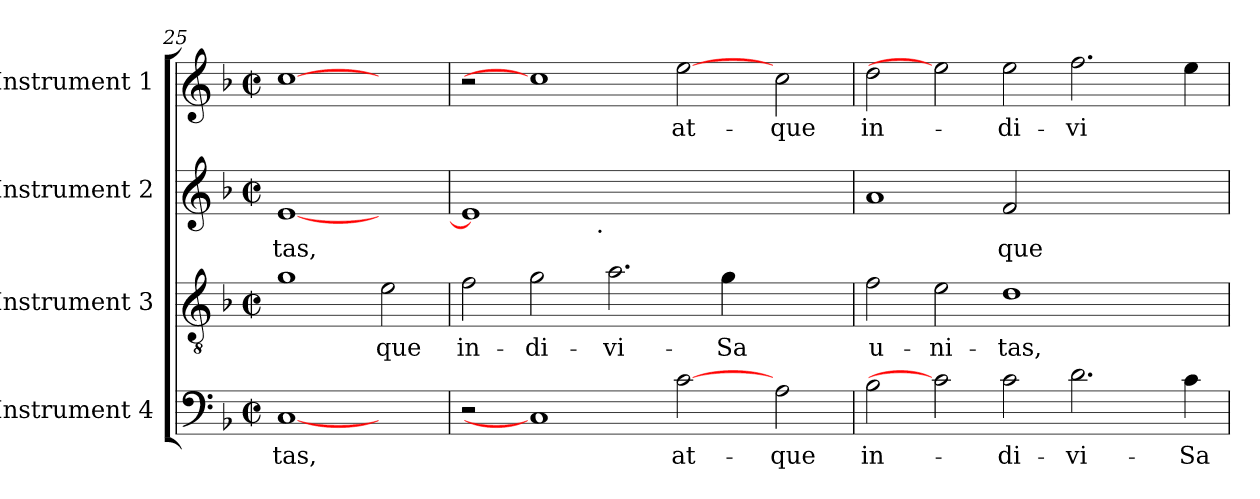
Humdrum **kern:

**kern	**text	**kern	**text	**kern	**text	**kern	**text
*part4	*part4	*part3	*part3	*part2	*part2	*part1	*part1
*staff4	*staff4	*staff3	*staff3	*staff2	*staff2	*staff1	*staff1
*I"Instrument 4	*	*I"Instrument 3	*	*I"Instrument 2	*	*I"Instrument 1	*
*clefF4	*	*clefGv2	*	*clefG2	*	*clefG2	*
*k[b-]	*	*k[b-]	*	*k[b-]	*	*k[b-]	*
*F:	*	*F:	*	*F:	*	*F:	*
*M2/2	*	*M2/2	*	*M2/2	*	*M2/2	*
*met(c|)	*	*met(c|)	*	*met(c|)	*	*met(c|)	*
=25	=25	=25	=25	=25	=25	=25	=25
!	!LO:LY:b:cj	!	!	!	!LO:LY:b:cj	!	!LO:LY:b:cj
[1C	-tas,	1g	.	[1e	-tas,	[1cc	.
!	!	!	!LO:LY:b:cj	!	!	!	!
2ryy	.	2e\	que	2ryy	.	2ryy	.
=26	=26	=26	=26	=26	=26	=26	=26
!	!	!	!LO:LY:b:cj	!	!	!	!
*	*	*	*	*^	*	*	*
2r	.	2f\	in-	1e]	2ryy	.	2r	.
!	!	!	!LO:LY:b:cj	!	!	!	!	!
1C]	.	2g\	-di-	.	4...ryy	.	1cc]	.
!	!	!	!	!	!LO:TX:b:t=.	!	!	!
.	.	.	.	.	1ryy	.	.	.
!	!	!	!LO:LY:b:cj	!	!	!	!	!
.	.	2.a\	-vi-	1.ryy	.	.	.	.
!	!LO:LY:b:cj	!	!	!	!	!	!	!LO:LY:b:cj
[2c	at-	.	.	.	.	.	[2ee	at-
!	!	!	!LO:LY:b:cj	!	!	!	!	!
.	.	4g\	-Sa	.	.	.	.	.
.	.	.	.	.	2ryy	.	.	.
!	!LO:LY:b:cj	!	!	!	!	!	!	!LO:LY:b:cj
2A\	-que	2ryy	.	.	.	.	2cc\	-que
.	.	.	.	.	32ryy	.	.	.
=27	=27	=27	=27	=27	=27	=27	=27	=27
!	!LO:LY:b:cj	!	!LO:LY:b:cj	!	!	!	!	!LO:LY:b:cj
*	*	*	*	*v	*v	*	*	*
2B-\	in-	2f\	u-	1a	.	2dd\	in-
!	!	!	!LO:LY:b:cj	!	!	!	!
2c]	.	2e\	-ni-	.	.	2ee]	.
!	!LO:LY:b:cj	!	!LO:LY:b:cj	!	!LO:LY:b:cj	!	!LO:LY:b:cj
2c\	-di-	1d	-tas,	2f/	que	2ee\	-di-
!	!LO:LY:b:cj	!	!	!	!	!	!LO:LY:b:cj
2.d\	-vi-	.	.	1ryy	.	2.ff\	-vi-
.	.	2ryy	.	.	.	.	.
!	!LO:LY:b:cj	!	!	!	!	!	!LO:LY:b:cj
4c\	-Sa	.	.	.	.	4ee\	--
=	=	=	=	=	=	=	=
*-	*-	*-	*-	*-	*-	*-	*-
